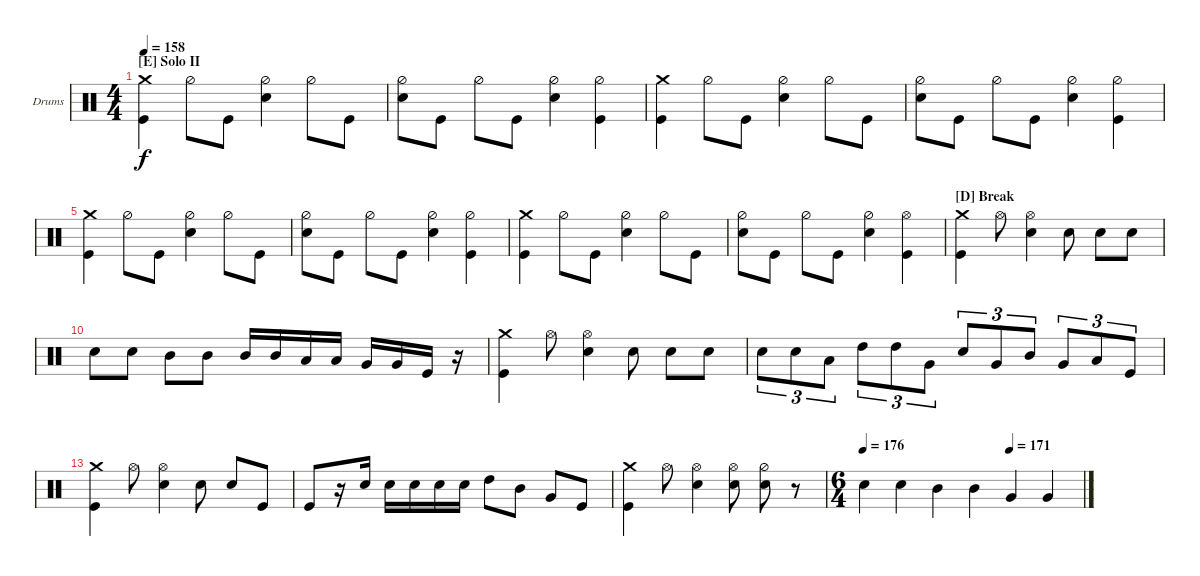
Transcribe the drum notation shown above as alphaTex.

\defaultSystemsLayout 4
\bracketExtendMode nobrackets
\firstSystemTrackNameOrientation horizontal
\otherSystemsTrackNameOrientation horizontal
\defaultBarNumberDisplay FirstOfSystem
\track ("Drum" "Drums") {instrument percussion}
\staff {score}
\articulation defaults
\ts (4 4)
\section ("E" "Solo II")
\scale
0.25
\tempo 158
\accidentals auto
\clef neutral
\ottava regular
\simile none
\scale
0.25
\ks c
("Kick (hit)" "Crash medium (hit)").4{dy f} "Hi-Hat (half)".8 "Kick (hit)".8 ("Snare (hit) 2" "Hi-Hat (half)").4 "Hi-Hat (half)".8 "Kick (hit)".8 |
\scale
0.25
\scale
0.25 ("Snare (hit) 2" "Hi-Hat (half)").8 "Kick (hit)".8 "Hi-Hat (half)".8 "Kick (hit)".8 ("Snare (hit) 2" "Hi-Hat (half)").4 ("Kick (hit)" "Hi-Hat (half)").4 |
\scale
0.25
\scale
0.25 ("Kick (hit)" "Crash medium (hit)").4 "Hi-Hat (half)".8 "Kick (hit)".8 ("Snare (hit) 2" "Hi-Hat (half)").4 "Hi-Hat (half)".8 "Kick (hit)".8 |
\scale
0.25
\scale
0.25 ("Snare (hit) 2" "Hi-Hat (half)").8 "Kick (hit)".8 "Hi-Hat (half)".8 "Kick (hit)".8 ("Snare (hit) 2" "Hi-Hat (half)").4 ("Kick (hit)" "Hi-Hat (half)").4 |
\scale
0.21875
\scale
0.25 ("Kick (hit)" "Crash medium (hit)").4 "Hi-Hat (half)".8 "Kick (hit)".8 ("Snare (hit) 2" "Hi-Hat (half)").4 "Hi-Hat (half)".8 "Kick (hit)".8 |
\scale
0.21875
\scale
0.25 ("Snare (hit) 2" "Hi-Hat (half)").8 "Kick (hit)".8 "Hi-Hat (half)".8 "Kick (hit)".8 ("Snare (hit) 2" "Hi-Hat (half)").4 ("Kick (hit)" "Hi-Hat (half)").4 |
\scale
0.34375
\scale
0.25 ("Kick (hit)" "Crash medium (hit)").4 "Hi-Hat (half)".8 "Kick (hit)".8 ("Snare (hit) 2" "Hi-Hat (half)").4 "Hi-Hat (half)".8 "Kick (hit)".8 |
\scale
0.21875
\scale
0.25 ("Snare (hit) 2" "Hi-Hat (half)").8 "Kick (hit)".8 "Hi-Hat (half)".8 "Kick (hit)".8 ("Snare (hit) 2" "Hi-Hat (half)").4 ("Kick (hit)" "Hi-Hat (open)").4 |
\section ("D" "Break")
\scale
0.296651
\scale
0.194444 ("Kick (hit)" "Crash medium (hit)").4 "Hi-Hat (open)".8 ("Snare (hit) 2" "Hi-Hat (open)").4 "Snare (hit) 2".8 "Snare (hit) 2".8 "Snare (hit) 2".8 |
\scale
0.150718
\scale
0.294444 "Snare (hit) 2".8 "Snare (hit) 2".8 "Mid Tom (hit)".8 "Mid Tom (hit)".8 "Mid Tom (hit)".16 "Mid Tom (hit)".16 "Low Tom (hit)".16 "Low Tom (hit)".16 "Very Low Tom (hit)".16 "Very Low Tom (hit)".16 "Kick (hit)".16 r.16 |
\scale
0.401914
\scale
0.194444 ("Kick (hit)" "Crash medium (hit)").4 "Hi-Hat (open)".8 ("Snare (hit) 2" "Hi-Hat (open)").4 "Snare (hit) 2".8 "Snare (hit) 2".8 "Snare (hit) 2".8 |
\scale
0.150718
\scale
0.316667 "Snare (hit) 2".8{tu (3 2)} "Snare (hit) 2".8{tu (3 2)} "Low Tom (hit)".8{tu (3 2)} "High Tom (hit)".8{tu (3 2)} "High Tom (hit)".8{tu (3 2)} "Very Low Tom (hit)".8{tu (3 2)} "Snare (hit) 2".8{tu (3 2)} "Very Low Tom (hit)".8{tu (3 2)} "Mid Tom (hit)".8{tu (3 2)} "Very Low Tom (hit)".8{tu (3 2)} "Low Tom (hit)".8{tu (3 2)} "Kick (hit)".8{tu (3 2)} |
\scale
0.280543
\scale
0.207407 ("Kick (hit)" "Crash medium (hit)").4 "Hi-Hat (open)".8 ("Snare (hit) 2" "Hi-Hat (open)").4 "Snare (hit) 2".8 "Snare (hit) 2".8 "Kick (hit)".8 |
\scale
0.142534
\scale
0.300741 "Kick (hit)".8 r.16 "Snare (hit) 2".16 "Snare (hit) 2".16 "Snare (hit) 2".16 "Snare (hit) 2".16 "Snare (hit) 2".16 "High Tom (hit)".8 "Mid Tom (hit)".8 "Very Low Tom (hit)".8 "Kick (hit)".8 |
\scale
0.38009
\scale
0.207407 ("Kick (hit)" "Crash medium (hit)").4 "Hi-Hat (open)".8 ("Snare (hit) 2" "Hi-Hat (open)").4 ("Snare (hit) 2" "Hi-Hat (open)").8 ("Snare (hit) 2" "Hi-Hat (half)").8 r.8 |
\ts (6 4)
\scale
0.196833
\tempo 176
\tempo (171 0.666667)
\scale
0.284444 "Snare (hit) 2".4 "Snare (hit) 2".4 "Mid Tom (hit)".4 "Mid Tom (hit)".4 "Very Low Tom (hit)".4 "Very Low Tom (hit)".4
